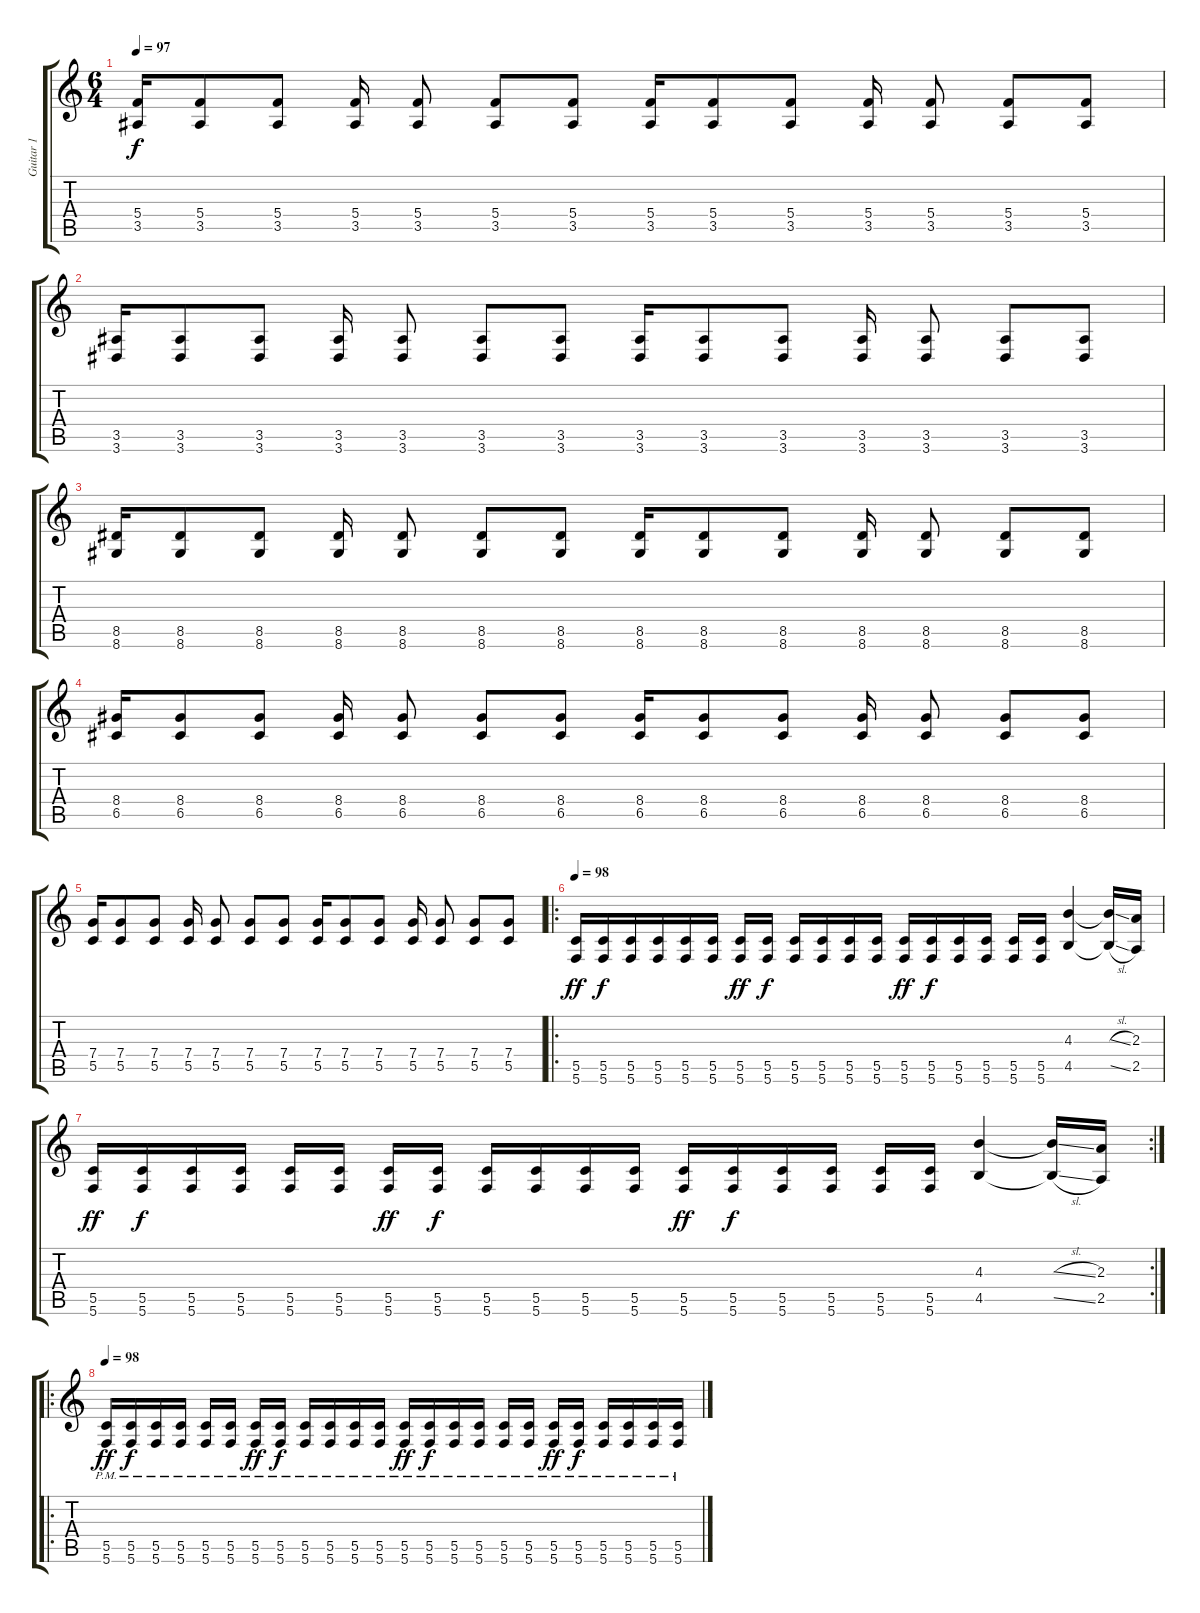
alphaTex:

\track ("Guitar 1" "Guitar 1") {instrument distortionguitar}
\staff {score tabs}
\tuning (E4 C4 G3 C3 G2 C2) {hide}
\ts (6 4)
\tempo 97
\clef g2
\ks c
(5.4 3.5).16{dy f} (5.4 3.5).8 (5.4 3.5).8 (5.4 3.5).16{beam split} (5.4 3.5).8 (5.4 3.5).8 (5.4 3.5).8 (5.4 3.5).16 (5.4 3.5).8 (5.4 3.5).8 (5.4 3.5).16{beam split} (5.4 3.5).8 (5.4 3.5).8 (5.4 3.5).8 |
(3.5 3.6).16 (3.5 3.6).8 (3.5 3.6).8 (3.5 3.6).16{beam split} (3.5 3.6).8 (3.5 3.6).8 (3.5 3.6).8 (3.5 3.6).16 (3.5 3.6).8 (3.5 3.6).8 (3.5 3.6).16{beam split} (3.5 3.6).8 (3.5 3.6).8 (3.5 3.6).8 |
(8.5 8.6).16 (8.5 8.6).8 (8.5 8.6).8 (8.5 8.6).16{beam split} (8.5 8.6).8 (8.5 8.6).8 (8.5 8.6).8 (8.5 8.6).16 (8.5 8.6).8 (8.5 8.6).8 (8.5 8.6).16{beam split} (8.5 8.6).8 (8.5 8.6).8 (8.5 8.6).8 |
(8.4 6.5).16 (8.4 6.5).8 (8.4 6.5).8 (8.4 6.5).16{beam split} (8.4 6.5).8 (8.4 6.5).8 (8.4 6.5).8 (8.4 6.5).16 (8.4 6.5).8 (8.4 6.5).8 (8.4 6.5).16{beam split} (8.4 6.5).8 (8.4 6.5).8 (8.4 6.5).8 |
(7.4 5.5).16 (7.4 5.5).8 (7.4 5.5).8 (7.4 5.5).16{beam split} (7.4 5.5).8 (7.4 5.5).8 (7.4 5.5).8 (7.4 5.5).16 (7.4 5.5).8 (7.4 5.5).8 (7.4 5.5).16{beam split} (7.4 5.5).8 (7.4 5.5).8 (7.4 5.5).8 |
\ro
\tempo 98
(5.5 5.6).16{dy ff beam merge} (5.5 5.6).16{dy f beam merge} (5.5 5.6).16{beam merge} (5.5 5.6).16{beam merge} (5.5 5.6).16{beam merge} (5.5 5.6).16{beam split} (5.5 5.6).16{dy ff} (5.5 5.6).16{dy f} (5.5 5.6).16 (5.5 5.6).16 (5.5 5.6).16 (5.5 5.6).16 (5.5 5.6).16{dy ff} (5.5 5.6).16{dy f} (5.5 5.6).16 (5.5 5.6).16 (5.5 5.6).16 (5.5 5.6).16 (4.3 4.5).4 (4.3{sl t} 4.5{sl t}).16 (2.3 2.5).16 |
\rc 2
(5.5 5.6).16{dy ff} (5.5 5.6).16{dy f} (5.5 5.6).16 (5.5 5.6).16 (5.5 5.6).16 (5.5 5.6).16{beam split} (5.5 5.6).16{dy ff} (5.5 5.6).16{dy f} (5.5 5.6).16 (5.5 5.6).16 (5.5 5.6).16 (5.5 5.6).16 (5.5 5.6).16{dy ff} (5.5 5.6).16{dy f} (5.5 5.6).16 (5.5 5.6).16 (5.5 5.6).16 (5.5 5.6).16 (4.3 4.5).4 (4.3{sl t} 4.5{sl t}).16 (2.3 2.5).16 |
\ro
\tempo 98
(5.5{pm} 5.6{pm}).16{dy ff} (5.5{pm} 5.6{pm}).16{dy f} (5.5{pm} 5.6{pm}).16 (5.5{pm} 5.6{pm}).16 (5.5{pm} 5.6{pm}).16 (5.5{pm} 5.6{pm}).16{beam split} (5.5{pm} 5.6{pm}).16{dy ff} (5.5{pm} 5.6{pm}).16{dy f} (5.5{pm} 5.6{pm}).16 (5.5{pm} 5.6{pm}).16 (5.5{pm} 5.6{pm}).16 (5.5{pm} 5.6{pm}).16 (5.5{pm} 5.6{pm}).16{dy ff} (5.5{pm} 5.6{pm}).16{dy f} (5.5{pm} 5.6{pm}).16 (5.5{pm} 5.6{pm}).16 (5.5{pm} 5.6{pm}).16 (5.5{pm} 5.6{pm}).16{beam split} (5.5{pm} 5.6{pm}).16{dy ff} (5.5{pm} 5.6{pm}).16{dy f} (5.5{pm} 5.6{pm}).16 (5.5{pm} 5.6{pm}).16 (5.5{pm} 5.6{pm}).16 (5.5{pm} 5.6{pm}).16
